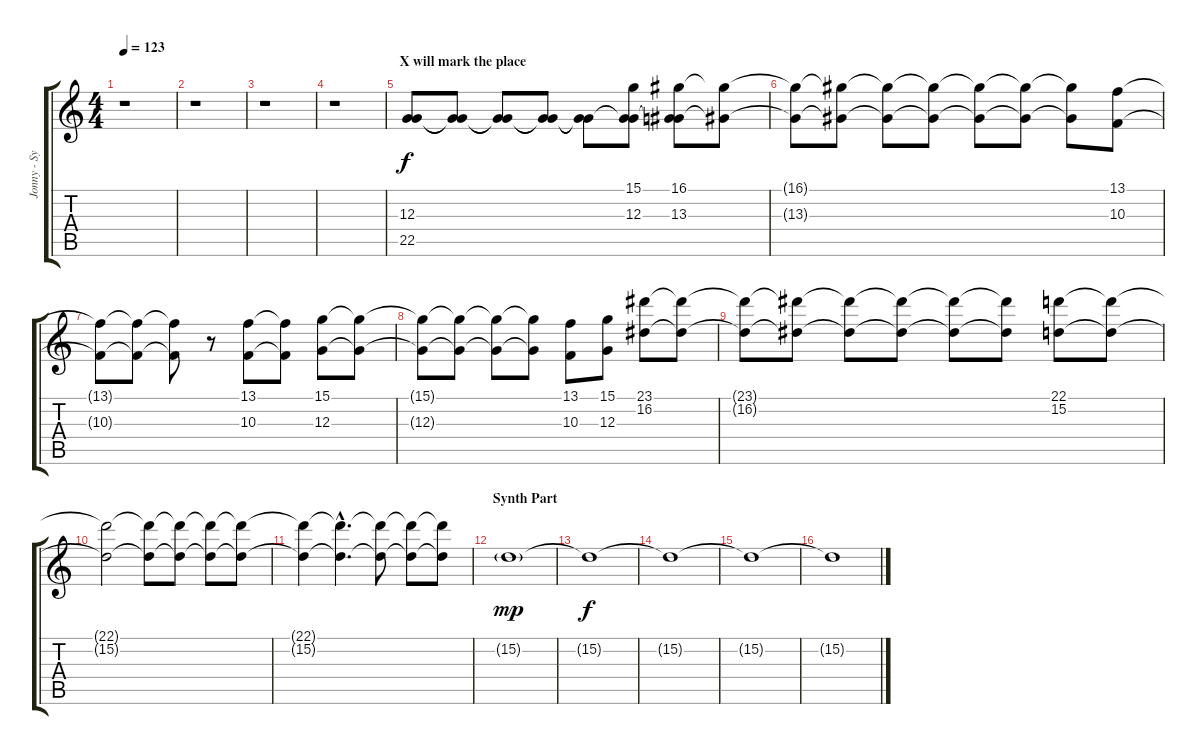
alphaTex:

\track ("Jonny - Synth" "Jonny - Sy") {instrument synthstrings1}
\staff {score tabs}
\tuning (E4 B3 G3 D3 A2 E2) {hide}
\ts (4 4)
\tempo 123
\clef g2
\ks c
r.1{dy f} |
r.1 |
r.1 |
r.1 |
\section ("" "X will mark the place")
(12.3 22.5).8 (12.3{t} 22.5{t}).8 (12.3{t} 22.5{t}).8 (12.3{t} 22.5{t}).8 (12.3{t} 22.5{t}).8 (15.1 12.3 22.5{t}).8 (16.1 13.3 22.5{t}).8 (16.1{t} 13.3{t}).8 |
(16.1{t} 13.3{t}).8 (16.1{t} 13.3{t}).8 (16.1{t} 13.3{t}).8 (16.1{t} 13.3{t}).8 (16.1{t} 13.3{t}).8 (16.1{t} 13.3{t}).8 (16.1{t} 13.3{t}).8 (13.1 10.3).8 |
(13.1{t} 10.3{t}).8 (13.1{t} 10.3{t}).8 (13.1{t} 10.3{t}).8 r.8 (13.1 10.3).8 (13.1{t} 10.3{t}).8 (15.1 12.3).8 (15.1{t} 12.3{t}).8 |
(15.1{t} 12.3{t}).8 (15.1{t} 12.3{t}).8 (15.1{t} 12.3{t}).8 (15.1{t} 12.3{t}).8 (13.1 10.3).8 (15.1 12.3).8 (23.1 16.2).8 (23.1{t} 16.2{t}).8 |
(23.1{t} 16.2{t}).8 (23.1{t} 16.2{t}).8 (23.1{t} 16.2{t}).8 (23.1{t} 16.2{t}).8 (23.1{t} 16.2{t}).8 (23.1{t} 16.2{t}).8 (22.1 15.2).8 (22.1{t} 15.2{t}).8 |
(22.1{t} 15.2{t}).2 (22.1{t} 15.2{t}).8 (22.1{t} 15.2{t}).8 (22.1{t} 15.2{t}).8 (22.1{t} 15.2{t}).8 |
(22.1{t} 15.2{t}).4 (22.1{hac t} 15.2{hac t}).4{d} (22.1{t} 15.2{t}).8 (22.1{t} 15.2{t}).8 (22.1{t} 15.2{t}).8 |
\section ("" "Synth Part")
15.2{g}.1{dy mp} |
15.2{t}.1{dy f} |
15.2{t}.1 |
15.2{t}.1 |
15.2{t}.1
